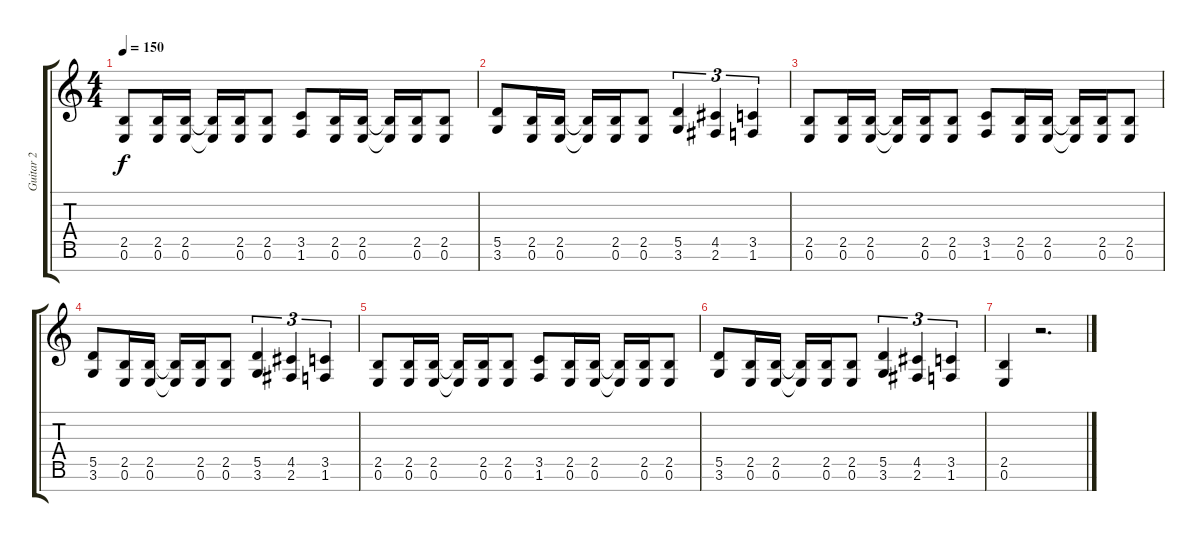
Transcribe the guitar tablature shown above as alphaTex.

\track ("Guitar 2" "Guitar 2") {instrument distortionguitar}
\staff {score tabs}
\tuning (E4 B3 G3 D3 A2 E2 B1) {hide}
\ts (4 4)
\tempo 150
\clef g2
\ks c
(2.5 0.6).8{dy f} (2.5 0.6).16 (2.5 0.6).16 (2.5{t} 0.6{t}).16 (2.5 0.6).16 (2.5 0.6).8 (3.5 1.6).8 (2.5 0.6).16 (2.5 0.6).16 (2.5{t} 0.6{t}).16 (2.5 0.6).16 (2.5 0.6).8 |
(5.5 3.6).8 (2.5 0.6).16 (2.5 0.6).16 (2.5{t} 0.6{t}).16 (2.5 0.6).16 (2.5 0.6).8 (5.5 3.6).4{tu (3 2)} (4.5 2.6).4{tu (3 2)} (3.5 1.6).4{tu (3 2)} |
(2.5 0.6).8 (2.5 0.6).16 (2.5 0.6).16 (2.5{t} 0.6{t}).16 (2.5 0.6).16 (2.5 0.6).8 (3.5 1.6).8 (2.5 0.6).16 (2.5 0.6).16 (2.5{t} 0.6{t}).16 (2.5 0.6).16 (2.5 0.6).8 |
(5.5 3.6).8 (2.5 0.6).16 (2.5 0.6).16 (2.5{t} 0.6{t}).16 (2.5 0.6).16 (2.5 0.6).8 (5.5 3.6).4{tu (3 2)} (4.5 2.6).4{tu (3 2)} (3.5 1.6).4{tu (3 2)} |
(2.5 0.6).8 (2.5 0.6).16 (2.5 0.6).16 (2.5{t} 0.6{t}).16 (2.5 0.6).16 (2.5 0.6).8 (3.5 1.6).8 (2.5 0.6).16 (2.5 0.6).16 (2.5{t} 0.6{t}).16 (2.5 0.6).16 (2.5 0.6).8 |
(5.5 3.6).8 (2.5 0.6).16 (2.5 0.6).16 (2.5{t} 0.6{t}).16 (2.5 0.6).16 (2.5 0.6).8 (5.5 3.6).4{tu (3 2)} (4.5 2.6).4{tu (3 2)} (3.5 1.6).4{tu (3 2)} |
(2.5 0.6).4 r.2{d}
